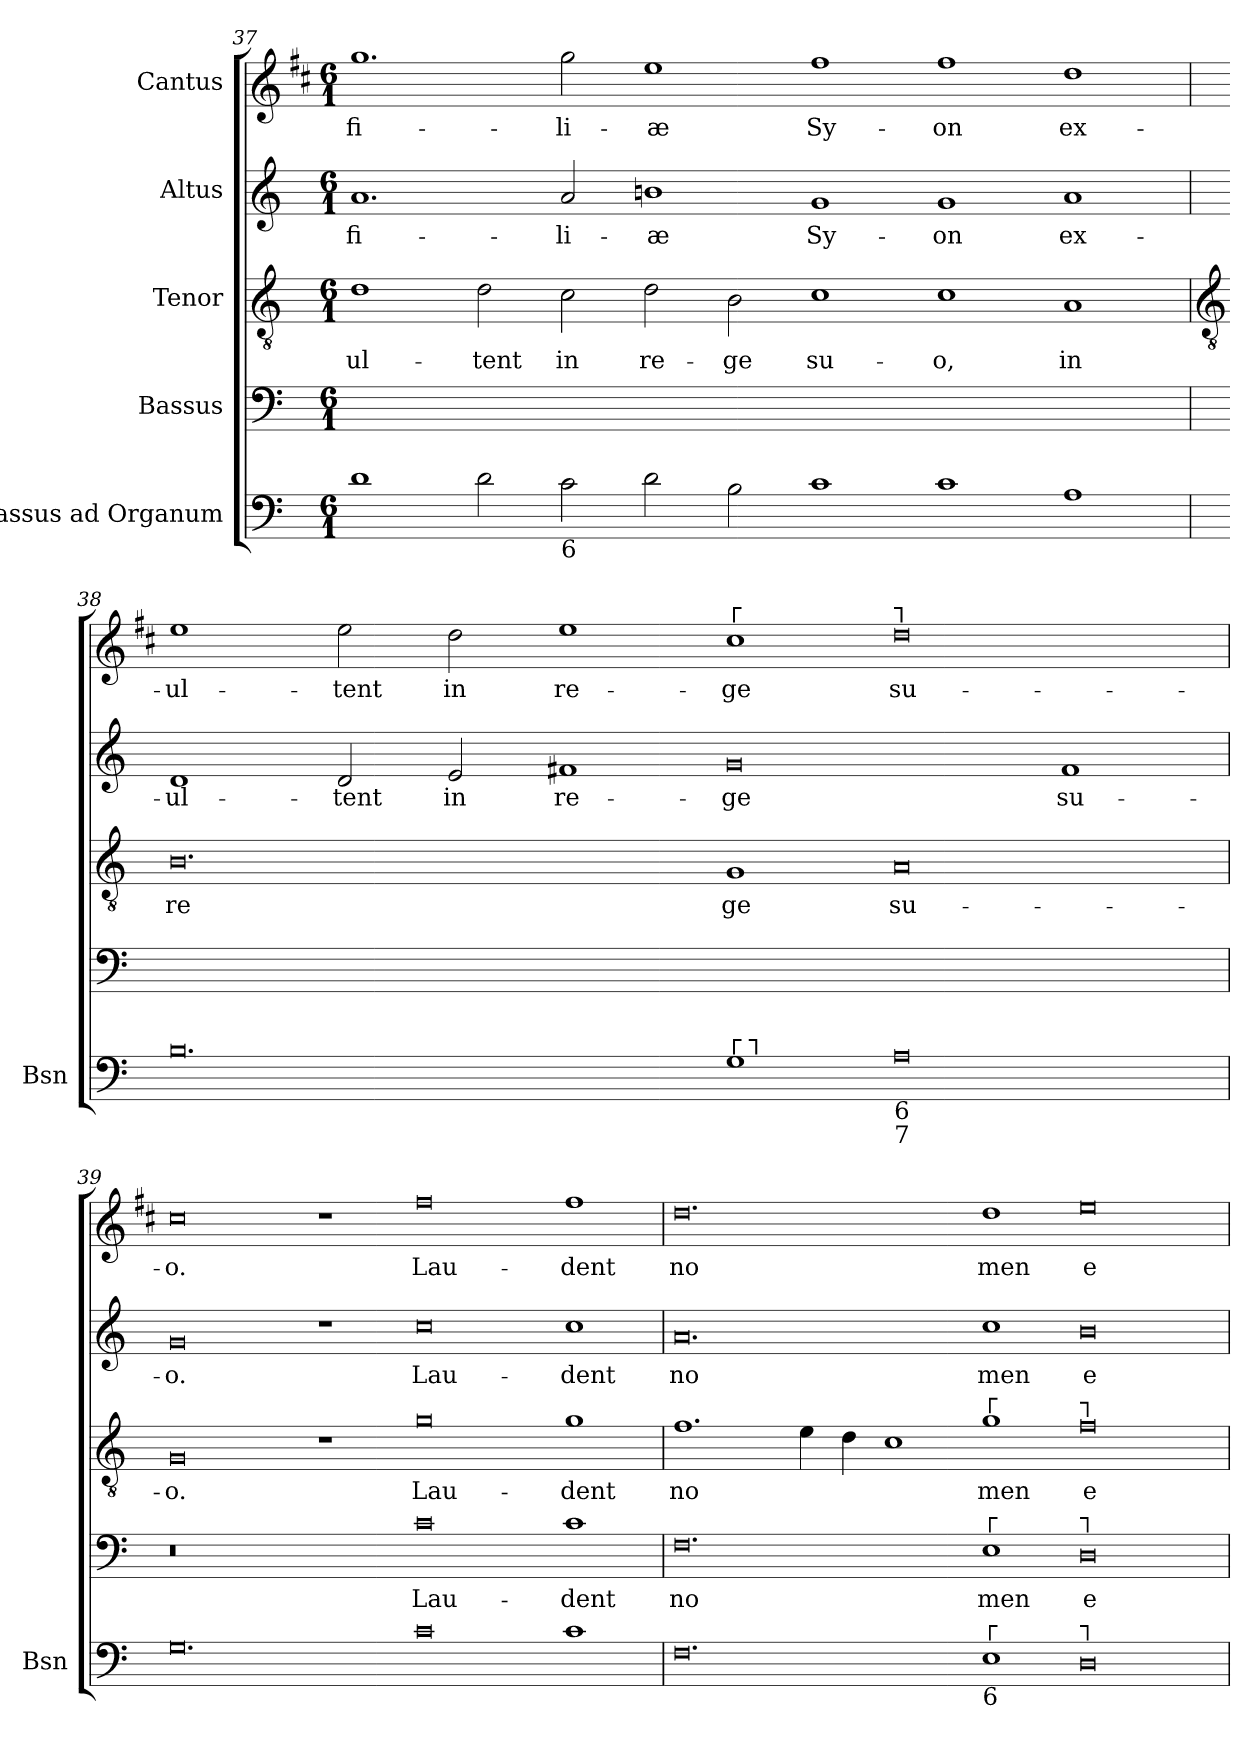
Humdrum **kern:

**kern	**kern	**text	**kern	**text	**kern	**text	**kern	**text
*part5	*part4	*part4	*part3	*part3	*part2	*part2	*part1	*part1
*staff5	*staff4	*staff4	*staff3	*staff3	*staff2	*staff2	*staff1	*staff1
*I"Bassus ad Organum	*I"Bassus	*	*I"Tenor	*	*I"Altus	*	*I"Cantus	*
*I'Bsn	*	*	*	*	*	*	*	*
*clefF4	*clefF4	*	*clefGv2	*	*clefG2	*	*clefG2	*
*	*	*	*	*	*	*	*ITrd1c2	*
*k[]	*k[]	*	*k[]	*	*k[]	*	*k[]	*
*C:	*C:	*	*C:	*	*C:	*	*C:	*
*M6/1	*M6/1	*	*M6/1	*	*M6/1	*	*M6/1	*
=37	=37	=37	=37	=37	=37	=37	=37	=37
!	!	!	!	!LO:LY:b	!	!LO:LY:b	!	!LO:LY:b
1d	00.ryy	.	1d	-ul-	1.a	fi-	1.ff	fi-
!	!	!	!	!LO:LY:b	!	!	!	!
2d	.	.	2d	-tent	.	.	.	.
!LO:TX:b:t=6	!	!	!	!	!	!	!	!
!	!	!	!	!LO:LY:b	!	!LO:LY:b	!	!LO:LY:b
2c	.	.	2c	in	2a	-li-	2ff	-li-
!	!	!	!	!LO:LY:b	!	!LO:LY:b	!	!LO:LY:b
2d	.	.	2d	re-	1bn	-æ	1dd	-æ
!	!	!	!	!LO:LY:b	!	!	!	!
2B	.	.	2B	-ge	.	.	.	.
!	!	!	!	!LO:LY:b	!	!LO:LY:b	!	!LO:LY:b
1c	.	.	1c	su-	1g	Sy-	1ee	Sy-
!	!	!	!	!LO:LY:b	!	!LO:LY:b	!	!LO:LY:b
1c	.	.	1c	-o,	1g	-on	1ee	-on
!	!	!	!	!LO:LY:b	!	!LO:LY:b	!	!LO:LY:b
1A	.	.	1A	in	1a	ex-	1cc	ex-
!!LO:LB:g=z
=38	=38	=38	=38	=38	=38	=38	=38	=38
*	*	*	*clefGv2	*	*	*	*	*
!	!	!	!	!LO:LY:b	!	!LO:LY:b	!	!LO:LY:b
0.B	00.ryy	.	0.B	re	1d	-ul-	1dd	-ul-
!	!	!	!	!	!	!LO:LY:b	!	!LO:LY:b
.	.	.	.	.	2d	-tent	2dd	-tent
!	!	!	!	!	!	!LO:LY:b	!	!LO:LY:b
.	.	.	.	.	2e	in	2cc	in
!	!	!	!	!	!	!LO:LY:b	!	!LO:LY:b
.	.	.	.	.	1f#X	re-	1dd	re-
!	!	!	!	!	!	!	!LO:TX:a:t=┌	!
!LO:TX:a:t=┌          ┐	!	!	!	!	!	!	!	!
!	!	!	!	!LO:LY:b	!	!LO:LY:b	!	!LO:LY:b
1G	.	.	1G	ge	0g	-ge	1b	-ge
!	!	!	!	!	!	!	!LO:TX:a:t=┐	!
!LO:TX:b:t=6	!	!	!	!	!	!	!	!
!LO:TX:b:t=7	!	!	!	!	!	!	!	!
!	!	!	!	!LO:LY:b	!	!	!	!LO:LY:b
0A	.	.	0A	su-	.	.	0cc	su-
!	!	!	!	!	!	!LO:LY:b	!	!
.	.	.	.	.	1f#	su-	.	.
=39	=39	=39	=39	=39	=39	=39	=39	=39
!	!	!	!	!LO:LY:b	!	!LO:LY:b	!	!LO:LY:b
0.G	0.r	.	0G	-o.	0g	-o.	0b	-o.
.	.	.	1r	.	1r	.	1r	.
!	!	!LO:LY:b	!	!LO:LY:b	!	!LO:LY:b	!	!LO:LY:b
0c	0c	Lau-	0g	Lau-	0cc	Lau-	0ee	Lau-
!	!	!LO:LY:b	!	!LO:LY:b	!	!LO:LY:b	!	!LO:LY:b
1c	1c	-dent	1g	-dent	1cc	-dent	1ee	-dent
=40	=40	=40	=40	=40	=40	=40	=40	=40
!	!	!LO:LY:b	!	!LO:LY:b	!	!LO:LY:b	!	!LO:LY:b
0.F	0.F	no	1.f	no	0.a	no	0.cc	no
.	.	.	4e	.	.	.	.	.
.	.	.	4d	.	.	.	.	.
.	.	.	1c	.	.	.	.	.
!	!	!	!LO:TX:a:t=┌	!	!	!	!	!
!	!LO:TX:a:t=┌	!	!	!	!	!	!	!
!LO:TX:b:t=6	!	!	!	!	!	!	!	!
!LO:TX:a:t=┌	!	!	!	!	!	!	!	!
!	!	!LO:LY:b	!	!LO:LY:b	!	!LO:LY:b	!	!LO:LY:b
1E	1E	men	1g	men	1cc	men	1cc	men
!	!	!	!LO:TX:a:t=┐	!	!	!	!	!
!	!LO:TX:a:t=┐	!	!	!	!	!	!	!
!LO:TX:a:t=┐	!	!	!	!	!	!	!	!
!	!	!LO:LY:b	!	!LO:LY:b	!	!LO:LY:b	!	!LO:LY:b
0D	0D	e-	0f	e-	0b	e-	0dd	e-
=	=	=	=	=	=	=	=	=
*-	*-	*-	*-	*-	*-	*-	*-	*-
